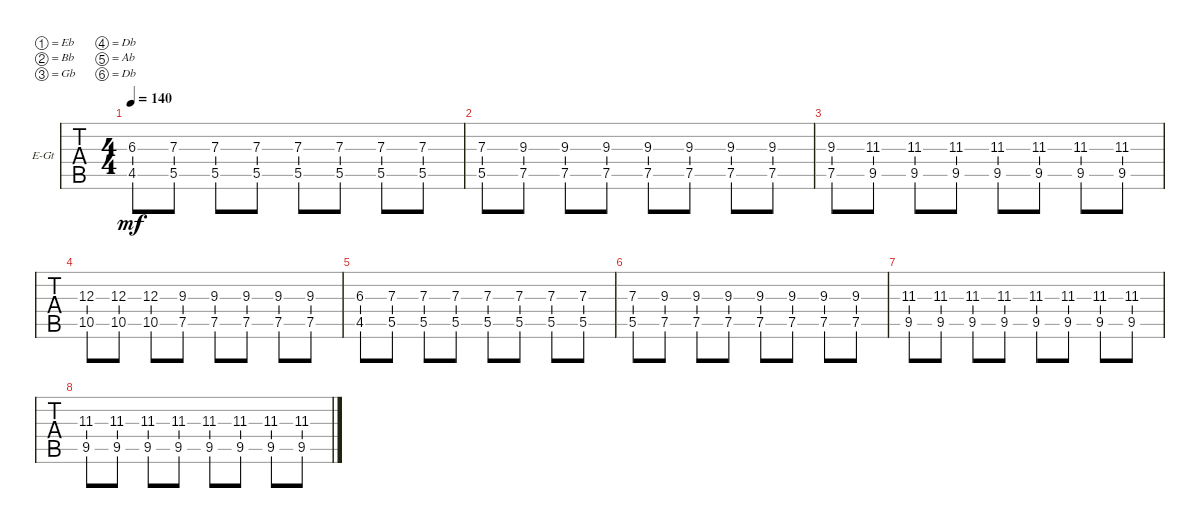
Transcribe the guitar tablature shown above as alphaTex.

\defaultSystemsLayout 4
\bracketExtendMode groupsimilarinstruments
\firstSystemTrackNameOrientation horizontal
\otherSystemsTrackNameOrientation horizontal
\track ("Electric Guitar" "E-Gt") {instrument distortionguitar}
\staff {tabs}
\tuning (Eb4 Bb3 Gb3 Db3 Ab2 Db2)
\ts (4 4)
\tempo 140
\clef g2
\ks c
(6.3 4.5).8{dy mf} (7.3 5.5).8 (7.3 5.5).8 (7.3 5.5).8 (7.3 5.5).8 (7.3 5.5).8 (7.3 5.5).8 (7.3 5.5).8 |
(5.5 7.3).8 (9.3 7.5).8 (9.3 7.5).8 (9.3 7.5).8 (9.3 7.5).8 (9.3 7.5).8 (9.3 7.5).8 (9.3 7.5).8 |
(7.5 9.3).8 (9.5 11.3).8 (9.5 11.3).8 (9.5 11.3).8 (9.5 11.3).8 (9.5 11.3).8 (9.5 11.3).8 (9.5 11.3).8 |
(10.5 12.3).8 (12.3 10.5).8 (12.3 10.5).8 (7.5 9.3).8 (7.5 9.3).8 (7.5 9.3).8 (7.5 9.3).8 (7.5 9.3).8 |
(6.3 4.5).8 (7.3 5.5).8 (7.3 5.5).8 (7.3 5.5).8 (7.3 5.5).8 (7.3 5.5).8 (7.3 5.5).8 (7.3 5.5).8 |
(5.5 7.3).8 (9.3 7.5).8 (9.3 7.5).8 (9.3 7.5).8 (9.3 7.5).8 (9.3 7.5).8 (9.3 7.5).8 (9.3 7.5).8 |
(9.5 11.3).8 (9.5 11.3).8 (9.5 11.3).8 (9.5 11.3).8 (9.5 11.3).8 (9.5 11.3).8 (9.5 11.3).8 (9.5 11.3).8 |
(9.5 11.3).8 (9.5 11.3).8 (9.5 11.3).8 (9.5 11.3).8 (9.5 11.3).8 (9.5 11.3).8 (9.5 11.3).8 (9.5 11.3).8
